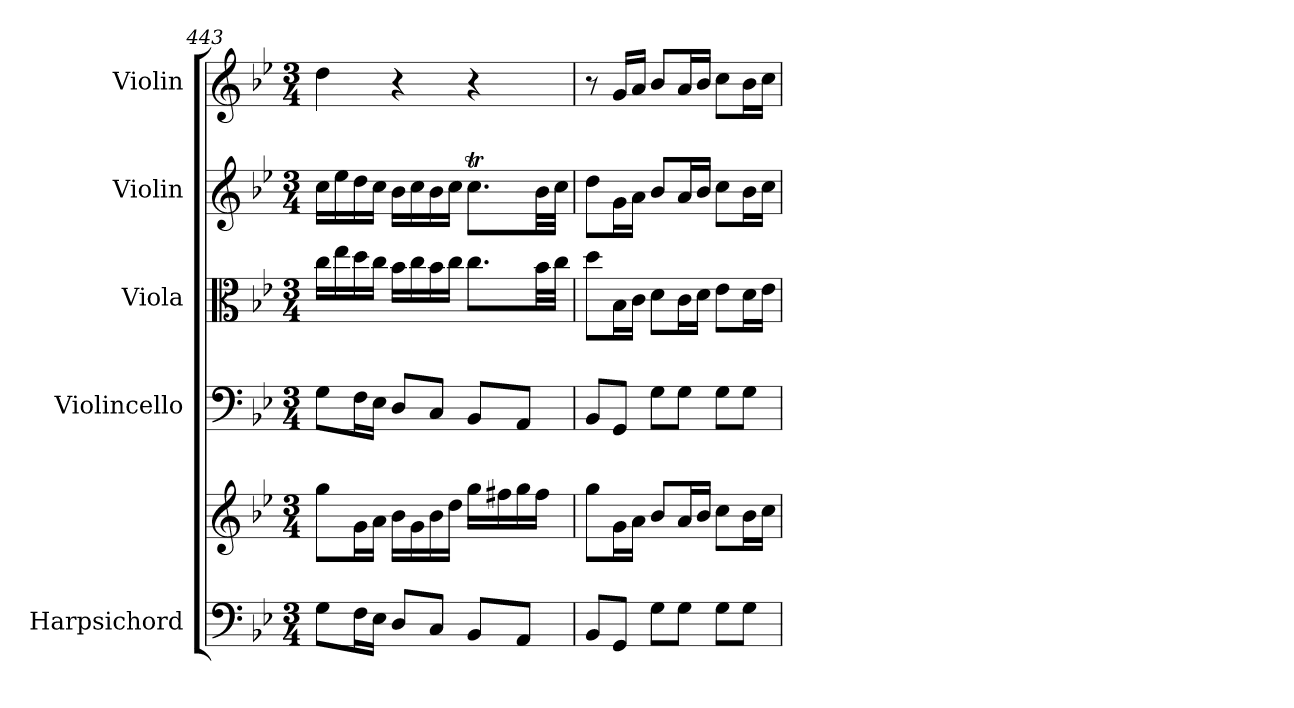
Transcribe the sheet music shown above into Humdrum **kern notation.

**kern	**kern	**kern	**kern	**kern	**kern
*part5	*part5	*part4	*part3	*part2	*part1
*staff6	*staff5	*staff4	*staff3	*staff2	*staff1
*I"Harpsichord	*	*I"Violincello	*I"Viola	*I"Violin	*I"Violin
*I'Hpschd	*	*I'Vc	*I'Vla	*I'Vln	*I'Vln
!!LO:LB:g=z
*clefF4	*clefG2	*clefF4	*clefC3	*clefG2	*clefG2
*k[b-e-]	*k[b-e-]	*k[b-e-]	*k[b-e-]	*k[b-e-]	*k[b-e-]
*M3/4	*M3/4	*M3/4	*M3/4	*M3/4	*M3/4
=443	=443	=443	=443	=443	=443
8G\L	8gg\L	8G\L	16cc\LL	16cc\LL	4dd\
.	.	.	16ee-\	16ee-\	.
16F\L	16g\L	16F\L	16dd\	16dd\	.
16E-\JJ	16a\JJ	16E-\JJ	16cc\JJ	16cc\JJ	.
8D/L	16b-\LL	8D/L	16b-\LL	16b-\LL	4r
.	16g\	.	16cc\	16cc\	.
8C/J	16b-\	8C/J	16b-\	16b-\	.
.	16dd\JJ	.	16cc\JJ	16cc\JJ	.
8BB-/L	16gg\LL	8BB-/L	8.cc\L	8.ccT\L	4r
.	16ff#X\	.	.	.	.
8AA/J	16gg\	8AA/J	.	.	.
.	16ff#\JJ	.	32b-\LL	32b-\LL	.
.	.	.	32cc\JJJ	32cc\JJJ	.
=444	=444	=444	=444	=444	=444
8BB-/L	8gg\L	8BB-/L	8dd\L	8dd\L	8r
8GG/J	16g\L	8GG/J	16B-\L	16g\L	16g/LL
.	16a\JJ	.	16c\JJ	16a\JJ	16a/JJ
8G\L	8b-/L	8G\L	8d\L	8b-/L	8b-/L
8G\J	16a/L	8G\J	16c\L	16a/L	16a/L
.	16b-/JJ	.	16d\JJ	16b-/JJ	16b-/JJ
8G\L	8cc\L	8G\L	8e-\L	8cc\L	8cc\L
8G\J	16b-\L	8G\J	16d\L	16b-\L	16b-\L
.	16cc\JJ	.	16e-\JJ	16cc\JJ	16cc\JJ
=	=	=	=	=	=
*-	*-	*-	*-	*-	*-
